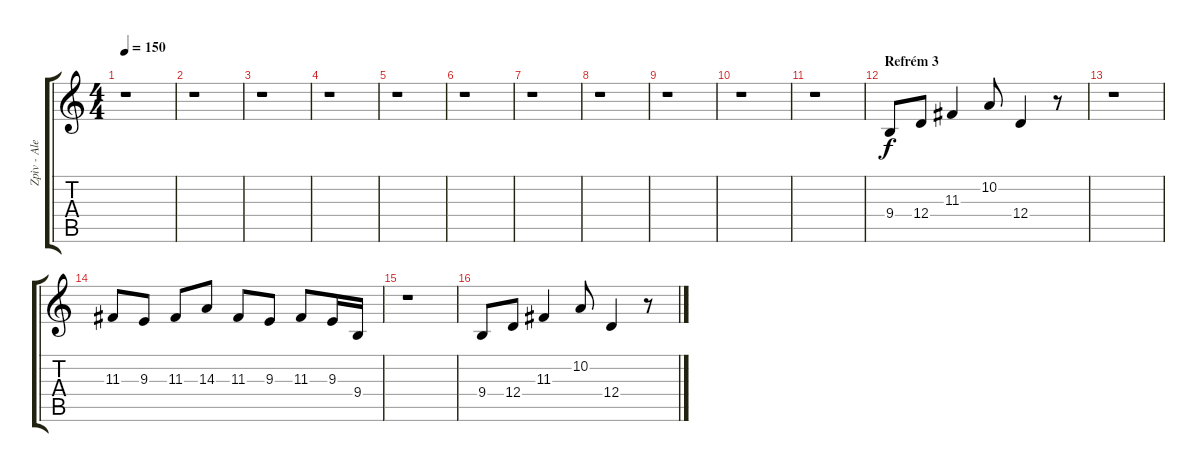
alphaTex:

\track ("Zpìv - Aleš Brichta" "Zpìv - Ale") {instrument lead6voice}
\staff {score tabs}
\tuning (E4 B3 G3 D3 A2 E2) {hide}
\ts (4 4)
\tempo 150
\clef g2
\ks c
r.1{dy f} |
r.1 |
r.1 |
r.1 |
r.1 |
r.1 |
r.1 |
r.1 |
r.1 |
r.1 |
r.1 |
\section ("" "Refrém 3")
9.4.8 12.4.8 11.3.4 10.2.8 12.4.4 r.8 |
r.1 |
11.3.8 9.3.8 11.3.8 14.3.8 11.3.8 9.3.8 11.3.8 9.3.16 9.4.16 |
r.1 |
9.4.8 12.4.8 11.3.4 10.2.8 12.4.4 r.8
